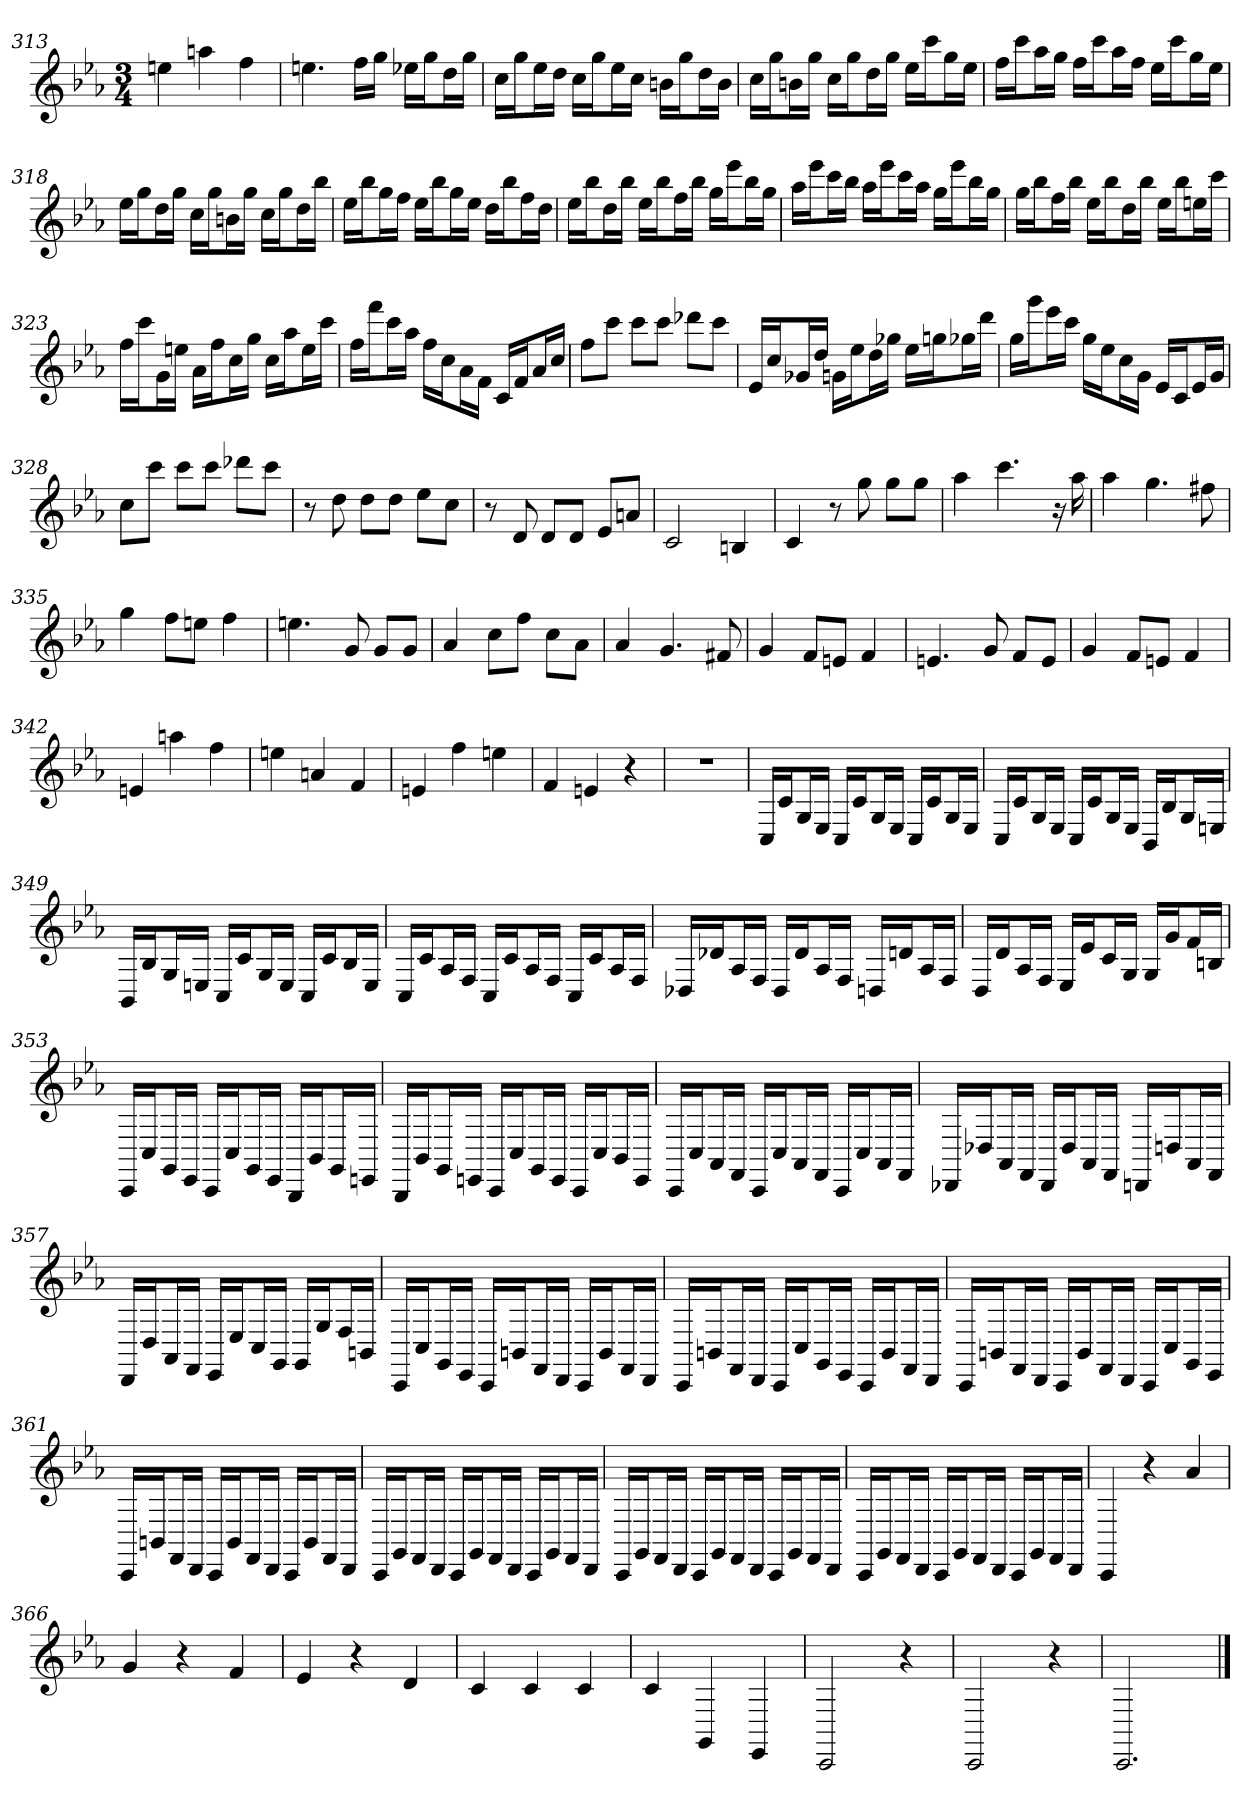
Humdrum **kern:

**kern
*part1
*staff1
*clefG2
*k[b-e-a-]
*E-:
*M3/4
=313
4een
4aan
4ff
=314
4.een
16ff\LL
16gg\JJ
16ee-X\LL
16gg\J
16dd\L
16gg\JJ
=315
16cc\LL
16gg\J
16ee-\L
16dd\JJ
16cc\LL
16gg\J
16ee-\L
16cc\JJ
16bn\LL
16gg\J
16dd\L
16b\JJ
=316
16cc\LL
16gg\J
16bn\L
16gg\JJ
16cc\LL
16gg\J
16dd\L
16gg\JJ
16ee-\LL
16ccc\J
16gg\L
16ee-\JJ
=317
16ff\LL
16ccc\J
16aa-\L
16gg\JJ
16ff\LL
16ccc\J
16aa-\L
16ff\JJ
16ee-\LL
16ccc\J
16gg\L
16ee-\JJ
=318
16ee-\LL
16gg\J
16dd\L
16gg\JJ
16cc\LL
16gg\J
16bn\L
16gg\JJ
16cc\LL
16gg\J
16dd\L
16bb-\JJ
=319
16ee-\LL
16bb-\J
16gg\L
16ff\JJ
16ee-\LL
16bb-\J
16gg\L
16ee-\JJ
16dd\LL
16bb-\J
16ff\L
16dd\JJ
=320
16ee-\LL
16bb-\J
16dd\L
16bb-\JJ
16ee-\LL
16bb-\J
16ff\L
16bb-\JJ
16gg\LL
16eee-\J
16bb-\L
16gg\JJ
=321
16aa-\LL
16eee-\J
16ccc\L
16bb-\JJ
16aa-\LL
16eee-\J
16ccc\L
16aa-\JJ
16gg\LL
16eee-\J
16bb-\L
16gg\JJ
=322
16gg\LL
16bb-\J
16ff\L
16bb-\JJ
16ee-\LL
16bb-\J
16dd\L
16bb-\JJ
16ee-\LL
16bb-\J
16een\L
16ccc\JJ
=323
16ff\LL
16ccc\J
16g\L
16een\JJ
16a-\LL
16ff\J
16cc\L
16gg\JJ
16cc\LL
16aa-\J
16ee\L
16ccc\JJ
=324
16ff\LL
16fff\J
16ccc\L
16aa-\JJ
16ff\LL
16cc\J
16a-\L
16f\JJ
16c/LL
16f/J
16a-/L
16cc/JJ
=325
8ff\L
8ccc\J
8ccc\L
8ccc\J
8ddd-X\L
8ccc\J
=326
16e-/LL
16cc/J
16g-X/L
16dd/JJ
16gn\LL
16ee-\J
16dd\L
16gg-X\JJ
16ee-\LL
16ggn\J
16gg-X\L
16ddd\JJ
=327
16gg\LL
16ggg\J
16eee-\L
16ccc\JJ
16gg\LL
16ee-\J
16cc\L
16g\JJ
16e-/LL
16c/J
16e-/L
16g/JJ
=328
8cc\L
8ccc\J
8ccc\L
8ccc\J
8ddd-X\L
8ccc\J
=329
8r
8dd
8dd\L
8dd\J
8ee-\L
8cc\J
=330
8r
8d
8d/L
8d/J
8e-/L
8an/J
=331
2c
4Bn
=332
4c
8r
8gg
8gg\L
8gg\J
=333
4aa-
4.ccc
16r
16aa-
=334
4aa-
4.gg
8ff#X
=335
4gg
8ff\L
8een\J
4ff
=336
4.een
8g
8g/L
8g/J
=337
4a-
8cc\L
8ff\J
8cc\L
8a-\J
=338
4a-
4.g
8f#X
=339
4g
8f/L
8en/J
4f
=340
4.en
8g
8f/L
8e/J
=341
4g
8f/L
8en/J
4f
=342
4en
4aan
4ff
=343
4een
4an
4f
=344
4en
4ff
4een
=345
4f
4en
4r
=346
2.r
=347
16C/LL
16c/J
16G/L
16E-/JJ
16C/LL
16c/J
16G/L
16E-/JJ
16C/LL
16c/J
16G/L
16E-/JJ
=348
16C/LL
16c/J
16G/L
16E-/JJ
16C/LL
16c/J
16G/L
16E-/JJ
16BB-/LL
16B-/J
16G/L
16En/JJ
=349
16BB-/LL
16B-/J
16G/L
16En/JJ
16C/LL
16c/J
16G/L
16E/JJ
16C/LL
16c/J
16B-/L
16E/JJ
=350
16C/LL
16c/J
16A-/L
16F/JJ
16C/LL
16c/J
16A-/L
16F/JJ
16C/LL
16c/J
16A-/L
16F/JJ
=351
16D-X/LL
16d-X/J
16A-/L
16F/JJ
16D-/LL
16d-/J
16A-/L
16F/JJ
16Dn/LL
16dn/J
16A-/L
16F/JJ
=352
16D/LL
16d/J
16A-/L
16F/JJ
16E-/LL
16e-/J
16c/L
16G/JJ
16G/LL
16g/J
16f/L
16Bn/JJ
=353
16CC/LL
16C/J
16GG/L
16EE-/JJ
16CC/LL
16C/J
16GG/L
16EE-/JJ
16BBB-/LL
16BB-/J
16GG/L
16EEn/JJ
=354
16BBB-/LL
16BB-/J
16GG/L
16EEn/JJ
16CC/LL
16C/J
16GG/L
16EE/JJ
16CC/LL
16C/J
16BB-/L
16EE/JJ
=355
16CC/LL
16C/J
16AA-/L
16FF/JJ
16CC/LL
16C/J
16AA-/L
16FF/JJ
16CC/LL
16C/J
16AA-/L
16FF/JJ
=356
16DD-X/LL
16D-X/J
16AA-/L
16FF/JJ
16DD-/LL
16D-/J
16AA-/L
16FF/JJ
16DDn/LL
16Dn/J
16AA-/L
16FF/JJ
=357
16DD/LL
16D/J
16AA-/L
16FF/JJ
16EE-/LL
16E-/J
16C/L
16GG/JJ
16GG/LL
16G/J
16F/L
16BBn/JJ
=358
16CC/LL
16C/J
16GG/L
16EE-/JJ
16CC/LL
16BBn/J
16FF/L
16DD/JJ
16CC/LL
16BB/J
16FF/L
16DD/JJ
=359
16CC/LL
16BBn/J
16FF/L
16DD/JJ
16CC/LL
16C/J
16GG/L
16EE-/JJ
16CC/LL
16BB/J
16FF/L
16DD/JJ
=360
16CC/LL
16BBn/J
16FF/L
16DD/JJ
16CC/LL
16BB/J
16FF/L
16DD/JJ
16CC/LL
16C/J
16GG/L
16EE-/JJ
=361
16CC/LL
16BBn/J
16FF/L
16DD/JJ
16CC/LL
16BB/J
16FF/L
16DD/JJ
16CC/LL
16BB/J
16FF/L
16DD/JJ
=362
16CC/LL
16GG/J
16FF/L
16DD/JJ
16CC/LL
16GG/J
16FF/L
16DD/JJ
16CC/LL
16GG/J
16FF/L
16DD/JJ
=363
16CC/LL
16GG/J
16FF/L
16DD/JJ
16CC/LL
16GG/J
16FF/L
16DD/JJ
16CC/LL
16GG/J
16FF/L
16DD/JJ
=364
16CC/LL
16GG/J
16FF/L
16DD/JJ
16CC/LL
16GG/J
16FF/L
16DD/JJ
16CC/LL
16GG/J
16FF/L
16DD/JJ
=365
4CC
4r
4a-
=366
4g
4r
4f
=367
4e-
4r
4d
=368
4c
4c
4c
=369
4c
4GG
4EE-
=370
2CC
4r
=371
2CC
4r
=372
2.CC
==
*-
